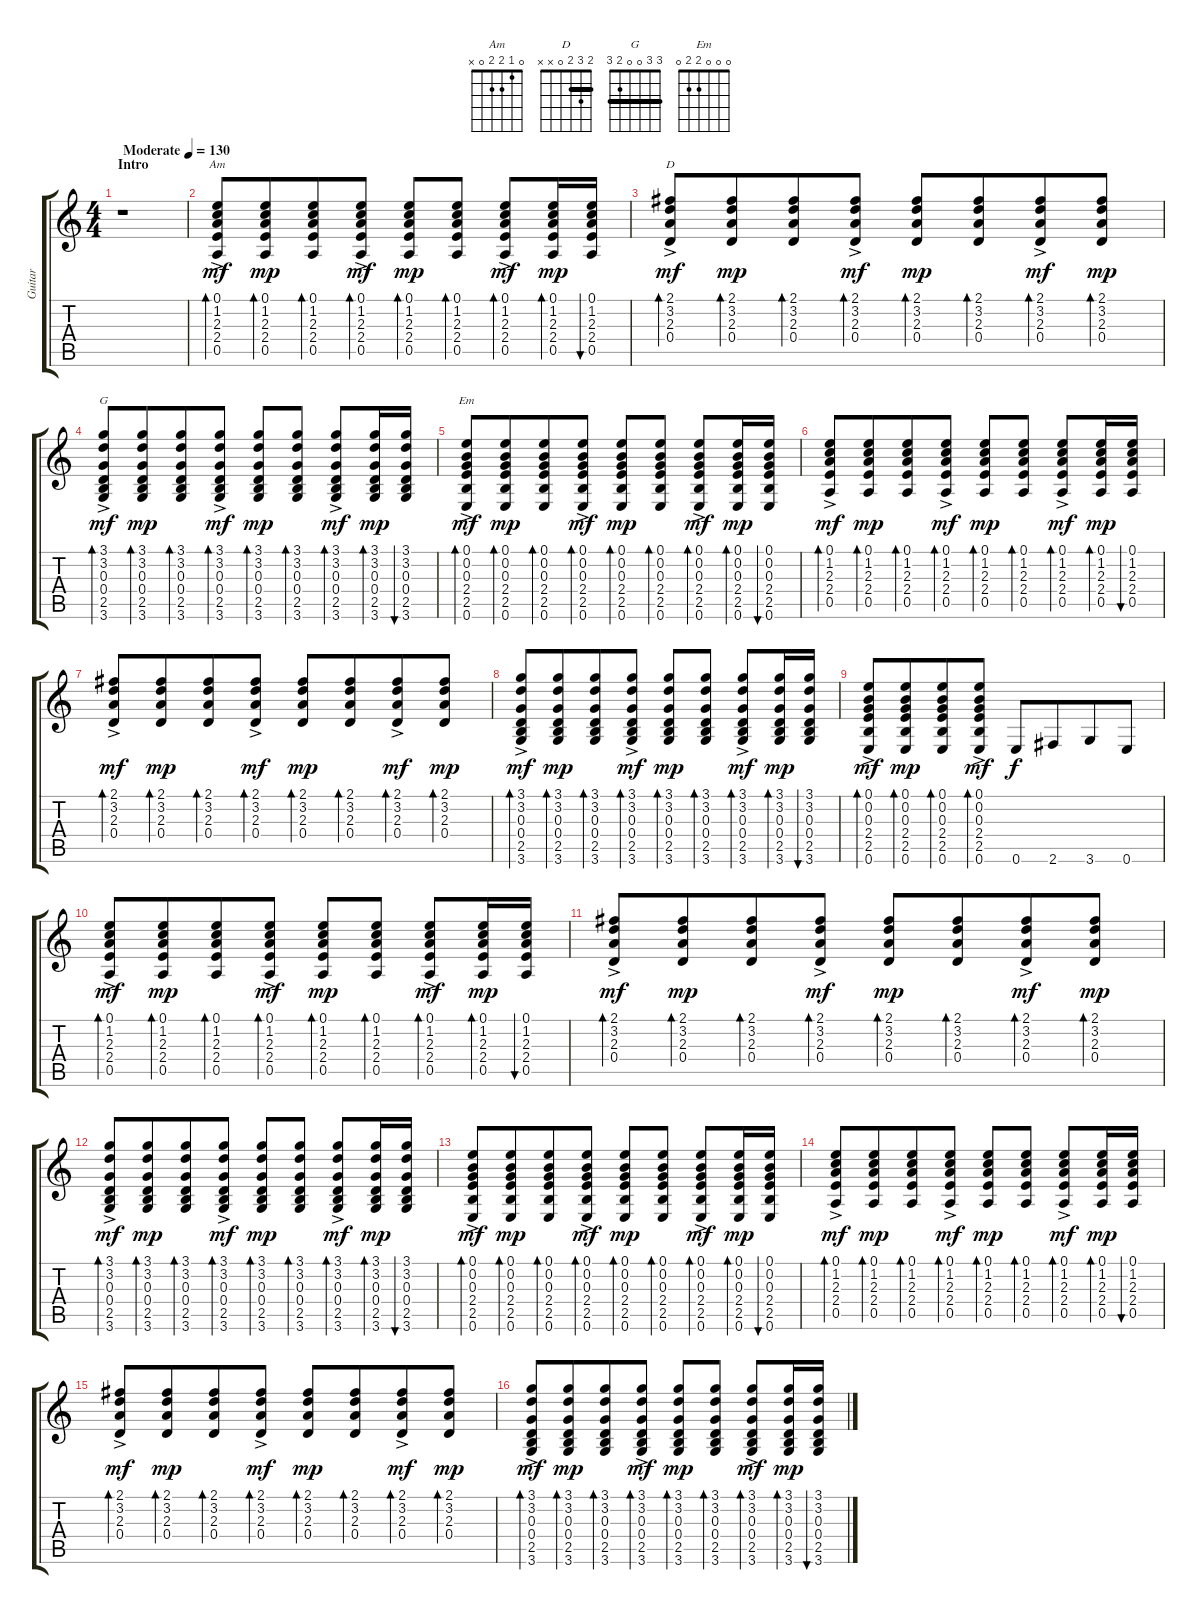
\track ("Guitar" "Guitar") {instrument acousticguitarsteel}
\staff {score tabs}
\tuning (E4 B3 G3 D3 A2 E2) {hide}
\chord ("Am" 0 1 2 2 0 x)
\chord ("D" 2 3 2 0 x x) {barre 2}
\chord ("G" 3 3 0 0 2 3) {barre 3}
\chord ("Em" 0 0 0 2 2 0)
\ts (4 4)
\section ("" "Intro")
\tempo (130 "Moderate")
\clef g2
\ks aminor
r.1{dy mf volume 0 instrument acousticguitarsteel} |
(0.1{ac} 1.2{ac} 2.3{ac} 2.4{ac} 0.5{ac}).8{bd 30 ch "Am" volume 5} (0.1 1.2 2.3 2.4 0.5).8{bd 30 dy mp beam merge} (0.1 1.2 2.3 2.4 0.5).8{bd 30} (0.1{ac} 1.2{ac} 2.3{ac} 2.4{ac} 0.5{ac}).8{bd 30 dy mf} (0.1 1.2 2.3 2.4 0.5).8{bd 30 dy mp} (0.1 1.2 2.3 2.4 0.5).8{bd 30} (0.1{ac} 1.2{ac} 2.3{ac} 2.4{ac} 0.5{ac}).8{bd 30 dy mf} (0.1 1.2 2.3 2.4 0.5).16{bd 30 dy mp} (0.1 1.2 2.3 2.4 0.5).16{bu 30} |
(2.1{ac} 3.2{ac} 2.3{ac} 0.4{ac}).8{bd 30 ch "D" dy mf} (2.1 3.2 2.3 0.4).8{bd 30 dy mp beam merge} (2.1 3.2 2.3 0.4).8{bd 30} (2.1{ac} 3.2{ac} 2.3{ac} 0.4{ac}).8{bd 30 dy mf} (2.1 3.2 2.3 0.4).8{bd 30 dy mp} (2.1 3.2 2.3 0.4).8{bd 30 beam merge} (2.1{ac} 3.2{ac} 2.3{ac} 0.4{ac}).8{bd 30 dy mf} (2.1 3.2 2.3 0.4).8{bd 30 dy mp} |
(3.1{ac} 3.2{ac} 0.3{ac} 0.4{ac} 2.5{ac} 3.6{ac}).8{bd 30 ch "G" dy mf} (3.1 3.2 0.3 0.4 2.5 3.6).8{bd 30 dy mp beam merge} (3.1 3.2 0.3 0.4 2.5 3.6).8{bd 30} (3.1{ac} 3.2{ac} 0.3{ac} 0.4{ac} 2.5{ac} 3.6{ac}).8{bd 30 dy mf} (3.1 3.2 0.3 0.4 2.5 3.6).8{bd 30 dy mp} (3.1 3.2 0.3 0.4 2.5 3.6).8{bd 30} (3.1{ac} 3.2{ac} 0.3{ac} 0.4{ac} 2.5{ac} 3.6{ac}).8{bd 30 dy mf} (3.1 3.2 0.3 0.4 2.5 3.6).16{bd 30 dy mp} (3.1 3.2 0.3 0.4 2.5 3.6).16{bu 30} |
(0.1{ac} 0.2{ac} 0.3{ac} 2.4{ac} 2.5{ac} 0.6{ac}).8{bd 30 ch "Em" dy mf} (0.1 0.2 0.3 2.4 2.5 0.6).8{bd 30 dy mp beam merge} (0.1 0.2 0.3 2.4 2.5 0.6).8{bd 30} (0.1{ac} 0.2{ac} 0.3{ac} 2.4{ac} 2.5{ac} 0.6{ac}).8{bd 30 dy mf} (0.1 0.2 0.3 2.4 2.5 0.6).8{bd 30 dy mp} (0.1 0.2 0.3 2.4 2.5 0.6).8{bd 30} (0.1{ac} 0.2{ac} 0.3{ac} 2.4{ac} 2.5{ac} 0.6{ac}).8{bd 30 dy mf} (0.1 0.2 0.3 2.4 2.5 0.6).16{bd 30 dy mp} (0.1 0.2 0.3 2.4 2.5 0.6).16{bu 30} |
(0.1{ac} 1.2{ac} 2.3{ac} 2.4{ac} 0.5{ac}).8{bd 30 dy mf} (0.1 1.2 2.3 2.4 0.5).8{bd 30 dy mp beam merge} (0.1 1.2 2.3 2.4 0.5).8{bd 30} (0.1{ac} 1.2{ac} 2.3{ac} 2.4{ac} 0.5{ac}).8{bd 30 dy mf} (0.1 1.2 2.3 2.4 0.5).8{bd 30 dy mp} (0.1 1.2 2.3 2.4 0.5).8{bd 30} (0.1{ac} 1.2{ac} 2.3{ac} 2.4{ac} 0.5{ac}).8{bd 30 dy mf} (0.1 1.2 2.3 2.4 0.5).16{bd 30 dy mp} (0.1 1.2 2.3 2.4 0.5).16{bu 30} |
(2.1{ac} 3.2{ac} 2.3{ac} 0.4{ac}).8{bd 30 dy mf} (2.1 3.2 2.3 0.4).8{bd 30 dy mp beam merge} (2.1 3.2 2.3 0.4).8{bd 30} (2.1{ac} 3.2{ac} 2.3{ac} 0.4{ac}).8{bd 30 dy mf} (2.1 3.2 2.3 0.4).8{bd 30 dy mp} (2.1 3.2 2.3 0.4).8{bd 30 beam merge} (2.1{ac} 3.2{ac} 2.3{ac} 0.4{ac}).8{bd 30 dy mf} (2.1 3.2 2.3 0.4).8{bd 30 dy mp} |
(3.1{ac} 3.2{ac} 0.3{ac} 0.4{ac} 2.5{ac} 3.6{ac}).8{bd 30 dy mf} (3.1 3.2 0.3 0.4 2.5 3.6).8{bd 30 dy mp beam merge} (3.1 3.2 0.3 0.4 2.5 3.6).8{bd 30} (3.1{ac} 3.2{ac} 0.3{ac} 0.4{ac} 2.5{ac} 3.6{ac}).8{bd 30 dy mf} (3.1 3.2 0.3 0.4 2.5 3.6).8{bd 30 dy mp} (3.1 3.2 0.3 0.4 2.5 3.6).8{bd 30} (3.1{ac} 3.2{ac} 0.3{ac} 0.4{ac} 2.5{ac} 3.6{ac}).8{bd 30 dy mf} (3.1 3.2 0.3 0.4 2.5 3.6).16{bd 30 dy mp} (3.1 3.2 0.3 0.4 2.5 3.6).16{bu 30} |
(0.1{ac} 0.2{ac} 0.3{ac} 2.4{ac} 2.5{ac} 0.6{ac}).8{bd 30 dy mf} (0.1 0.2 0.3 2.4 2.5 0.6).8{bd 30 dy mp beam merge} (0.1 0.2 0.3 2.4 2.5 0.6).8{bd 30} (0.1{ac} 0.2{ac} 0.3{ac} 2.4{ac} 2.5{ac} 0.6{ac}).8{bd 30 dy mf} 0.6.8{dy f} 2.6.8{beam merge} 3.6.8 0.6.8 |
(0.1{ac} 1.2{ac} 2.3{ac} 2.4{ac} 0.5{ac}).8{bd 30 dy mf} (0.1 1.2 2.3 2.4 0.5).8{bd 30 dy mp beam merge} (0.1 1.2 2.3 2.4 0.5).8{bd 30} (0.1{ac} 1.2{ac} 2.3{ac} 2.4{ac} 0.5{ac}).8{bd 30 dy mf} (0.1 1.2 2.3 2.4 0.5).8{bd 30 dy mp} (0.1 1.2 2.3 2.4 0.5).8{bd 30} (0.1{ac} 1.2{ac} 2.3{ac} 2.4{ac} 0.5{ac}).8{bd 30 dy mf} (0.1 1.2 2.3 2.4 0.5).16{bd 30 dy mp} (0.1 1.2 2.3 2.4 0.5).16{bu 30} |
(2.1{ac} 3.2{ac} 2.3{ac} 0.4{ac}).8{bd 30 dy mf} (2.1 3.2 2.3 0.4).8{bd 30 dy mp beam merge} (2.1 3.2 2.3 0.4).8{bd 30} (2.1{ac} 3.2{ac} 2.3{ac} 0.4{ac}).8{bd 30 dy mf} (2.1 3.2 2.3 0.4).8{bd 30 dy mp} (2.1 3.2 2.3 0.4).8{bd 30 beam merge} (2.1{ac} 3.2{ac} 2.3{ac} 0.4{ac}).8{bd 30 dy mf} (2.1 3.2 2.3 0.4).8{bd 30 dy mp} |
(3.1{ac} 3.2{ac} 0.3{ac} 0.4{ac} 2.5{ac} 3.6{ac}).8{bd 30 dy mf} (3.1 3.2 0.3 0.4 2.5 3.6).8{bd 30 dy mp beam merge} (3.1 3.2 0.3 0.4 2.5 3.6).8{bd 30} (3.1{ac} 3.2{ac} 0.3{ac} 0.4{ac} 2.5{ac} 3.6{ac}).8{bd 30 dy mf} (3.1 3.2 0.3 0.4 2.5 3.6).8{bd 30 dy mp} (3.1 3.2 0.3 0.4 2.5 3.6).8{bd 30} (3.1{ac} 3.2{ac} 0.3{ac} 0.4{ac} 2.5{ac} 3.6{ac}).8{bd 30 dy mf} (3.1 3.2 0.3 0.4 2.5 3.6).16{bd 30 dy mp} (3.1 3.2 0.3 0.4 2.5 3.6).16{bu 30} |
(0.1{ac} 0.2{ac} 0.3{ac} 2.4{ac} 2.5{ac} 0.6{ac}).8{bd 30 dy mf} (0.1 0.2 0.3 2.4 2.5 0.6).8{bd 30 dy mp beam merge} (0.1 0.2 0.3 2.4 2.5 0.6).8{bd 30} (0.1{ac} 0.2{ac} 0.3{ac} 2.4{ac} 2.5{ac} 0.6{ac}).8{bd 30 dy mf} (0.1 0.2 0.3 2.4 2.5 0.6).8{bd 30 dy mp} (0.1 0.2 0.3 2.4 2.5 0.6).8{bd 30} (0.1{ac} 0.2{ac} 0.3{ac} 2.4{ac} 2.5{ac} 0.6{ac}).8{bd 30 dy mf} (0.1 0.2 0.3 2.4 2.5 0.6).16{bd 30 dy mp} (0.1 0.2 0.3 2.4 2.5 0.6).16{bu 30} |
(0.1{ac} 1.2{ac} 2.3{ac} 2.4{ac} 0.5{ac}).8{bd 30 dy mf} (0.1 1.2 2.3 2.4 0.5).8{bd 30 dy mp beam merge} (0.1 1.2 2.3 2.4 0.5).8{bd 30} (0.1{ac} 1.2{ac} 2.3{ac} 2.4{ac} 0.5{ac}).8{bd 30 dy mf} (0.1 1.2 2.3 2.4 0.5).8{bd 30 dy mp} (0.1 1.2 2.3 2.4 0.5).8{bd 30} (0.1{ac} 1.2{ac} 2.3{ac} 2.4{ac} 0.5{ac}).8{bd 30 dy mf} (0.1 1.2 2.3 2.4 0.5).16{bd 30 dy mp} (0.1 1.2 2.3 2.4 0.5).16{bu 30} |
(2.1{ac} 3.2{ac} 2.3{ac} 0.4{ac}).8{bd 30 dy mf} (2.1 3.2 2.3 0.4).8{bd 30 dy mp beam merge} (2.1 3.2 2.3 0.4).8{bd 30} (2.1{ac} 3.2{ac} 2.3{ac} 0.4{ac}).8{bd 30 dy mf} (2.1 3.2 2.3 0.4).8{bd 30 dy mp} (2.1 3.2 2.3 0.4).8{bd 30 beam merge} (2.1{ac} 3.2{ac} 2.3{ac} 0.4{ac}).8{bd 30 dy mf} (2.1 3.2 2.3 0.4).8{bd 30 dy mp} |
(3.1{ac} 3.2{ac} 0.3{ac} 0.4{ac} 2.5{ac} 3.6{ac}).8{bd 30 dy mf} (3.1 3.2 0.3 0.4 2.5 3.6).8{bd 30 dy mp beam merge} (3.1 3.2 0.3 0.4 2.5 3.6).8{bd 30} (3.1{ac} 3.2{ac} 0.3{ac} 0.4{ac} 2.5{ac} 3.6{ac}).8{bd 30 dy mf} (3.1 3.2 0.3 0.4 2.5 3.6).8{bd 30 dy mp} (3.1 3.2 0.3 0.4 2.5 3.6).8{bd 30} (3.1{ac} 3.2{ac} 0.3{ac} 0.4{ac} 2.5{ac} 3.6{ac}).8{bd 30 dy mf} (3.1 3.2 0.3 0.4 2.5 3.6).16{bd 30 dy mp} (3.1 3.2 0.3 0.4 2.5 3.6).16{bu 30}
